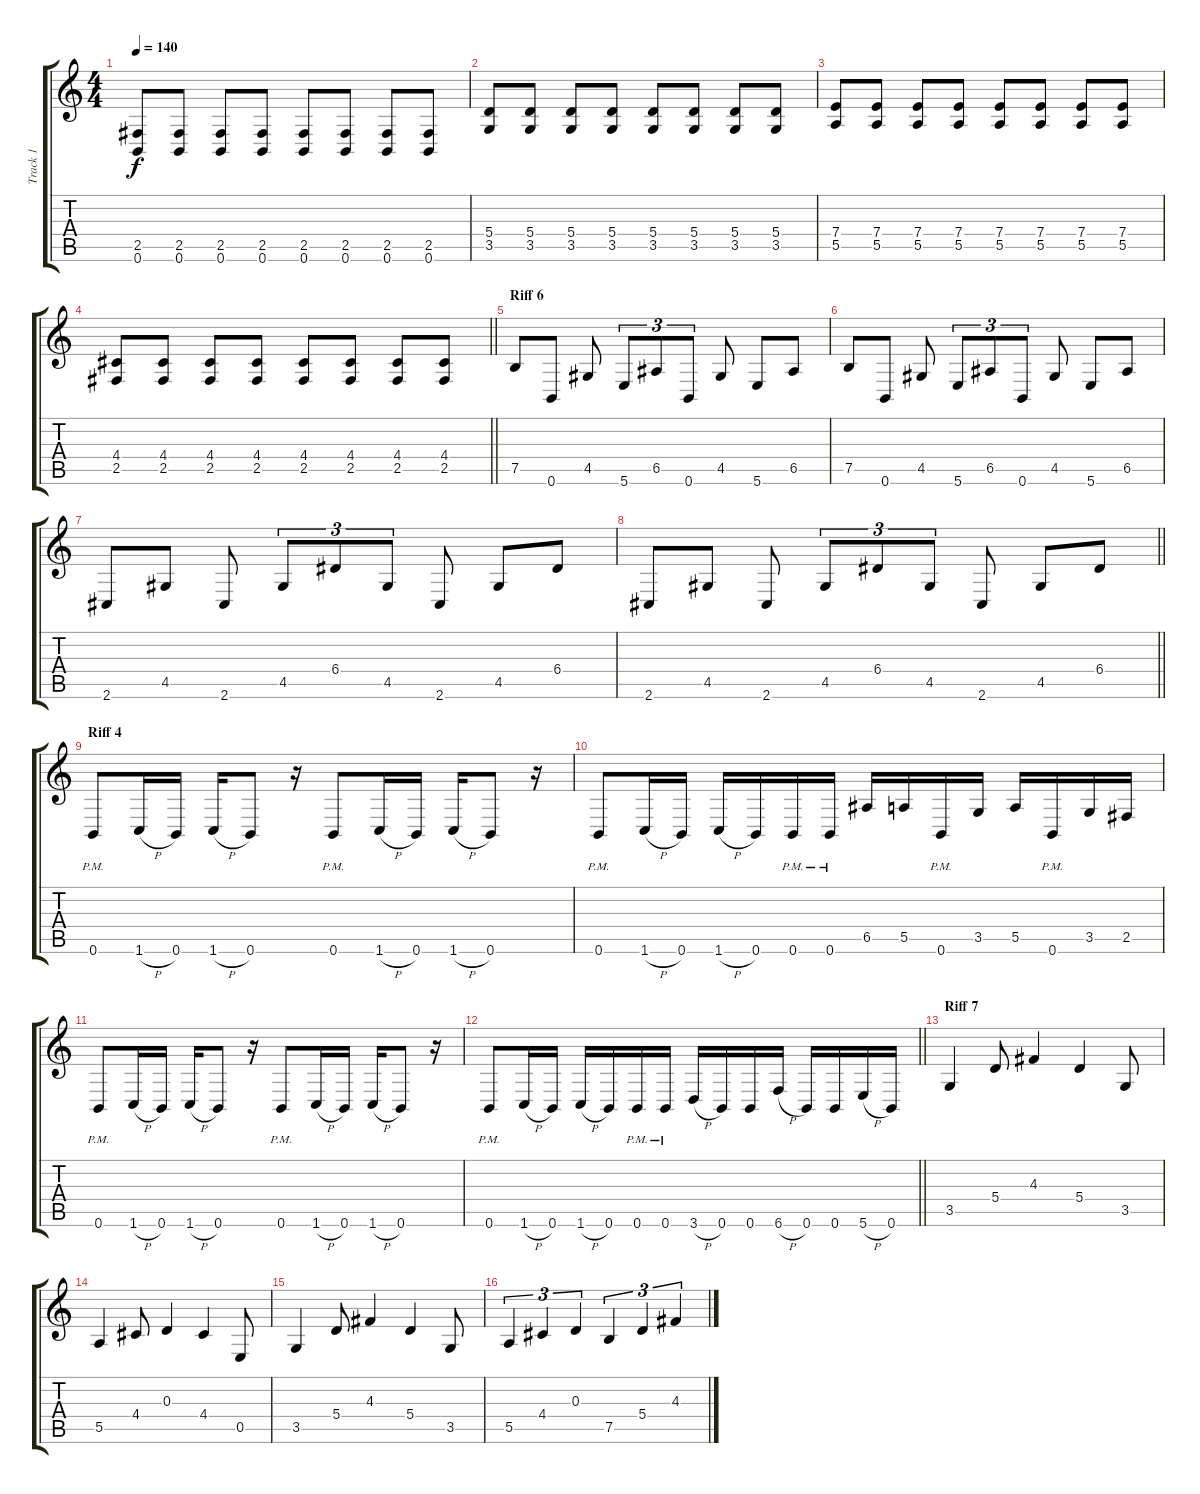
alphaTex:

\track ("Track 1" "Track 1") {instrument distortionguitar}
\staff {score tabs}
\tuning (B3 Gb3 D3 A2 E2 B1) {hide}
\ts (4 4)
\tempo 140
\clef g2
\ks c
(2.5 0.6).8{dy f} (2.5 0.6).8 (2.5 0.6).8 (2.5 0.6).8 (2.5 0.6).8 (2.5 0.6).8 (2.5 0.6).8 (2.5 0.6).8 |
(5.4 3.5).8 (5.4 3.5).8 (5.4 3.5).8 (5.4 3.5).8 (5.4 3.5).8 (5.4 3.5).8 (5.4 3.5).8 (5.4 3.5).8 |
(7.4 5.5).8 (7.4 5.5).8 (7.4 5.5).8 (7.4 5.5).8 (7.4 5.5).8 (7.4 5.5).8 (7.4 5.5).8 (7.4 5.5).8 |
\barLineRight lightlight
(4.4 2.5).8 (4.4 2.5).8 (4.4 2.5).8 (4.4 2.5).8 (4.4 2.5).8 (4.4 2.5).8 (4.4 2.5).8 (4.4 2.5).8 |
\section ("" "Riff 6")
7.5.8 0.6.8 4.5.8 5.6.8{tu (3 2)} 6.5.8{tu (3 2)} 0.6.8{tu (3 2)} 4.5.8 5.6.8 6.5.8 |
7.5.8 0.6.8 4.5.8 5.6.8{tu (3 2)} 6.5.8{tu (3 2)} 0.6.8{tu (3 2)} 4.5.8 5.6.8 6.5.8 |
2.6.8 4.5.8 2.6.8 4.5.8{tu (3 2)} 6.4.8{tu (3 2)} 4.5.8{tu (3 2)} 2.6.8 4.5.8 6.4.8 |
\barLineRight lightlight
2.6.8 4.5.8 2.6.8 4.5.8{tu (3 2)} 6.4.8{tu (3 2)} 4.5.8{tu (3 2)} 2.6.8 4.5.8 6.4.8 |
\section ("" "Riff 4")
0.6{pm}.8 1.6{h}.16 0.6.16 1.6{h}.16 0.6.8 r.16 0.6{pm}.8 1.6{h}.16 0.6.16 1.6{h}.16 0.6.8 r.16 |
0.6{pm}.8 1.6{h}.16 0.6.16 1.6{h}.16 0.6.16 0.6{pm}.16 0.6{pm}.16 6.5.16 5.5.16 0.6{pm}.16 3.5.16 5.5.16 0.6{pm}.16 3.5.16 2.5.16 |
0.6{pm}.8 1.6{h}.16 0.6.16 1.6{h}.16 0.6.8 r.16 0.6{pm}.8 1.6{h}.16 0.6.16 1.6{h}.16 0.6.8 r.16 |
\barLineRight lightlight
0.6{pm}.8 1.6{h}.16 0.6.16 1.6{h}.16 0.6.16 0.6{pm}.16 0.6{pm}.16 3.6{h}.16 0.6.16 0.6.16 6.6{h}.16 0.6.16 0.6.16 5.6{h}.16 0.6.16 |
\section ("" "Riff 7")
3.5.4 5.4.8 4.3.4 5.4.4 3.5.8 |
5.5.4 4.4.8 0.3.4 4.4.4 0.5.8 |
3.5.4 5.4.8 4.3.4 5.4.4 3.5.8 |
5.5.4{tu (3 2)} 4.4.4{tu (3 2)} 0.3.4{tu (3 2)} 7.5.4{tu (3 2)} 5.4.4{tu (3 2)} 4.3.4{tu (3 2)}
